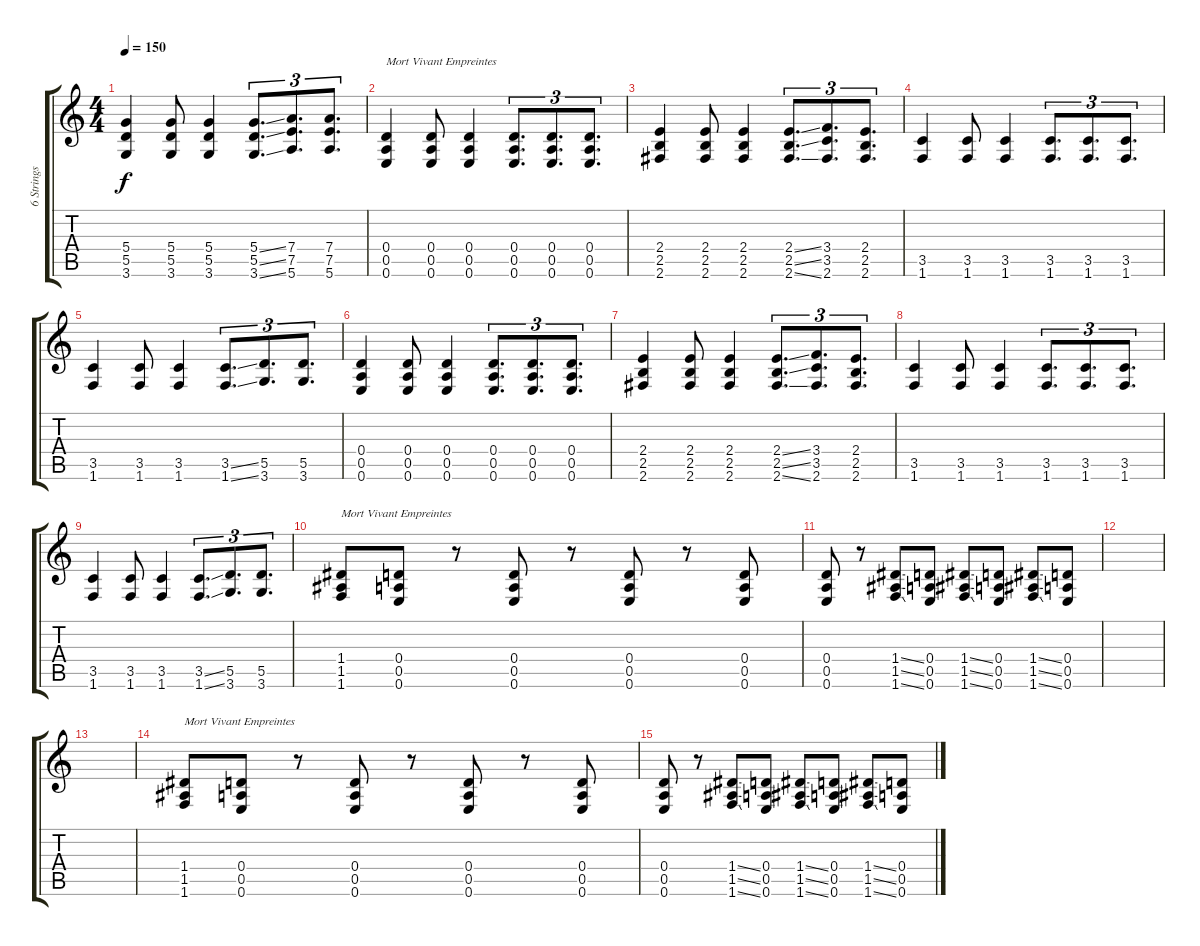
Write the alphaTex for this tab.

\track ("6 Strings Guitar Standart Tuning" "6 Strings ") {instrument distortionguitar}
\staff {score tabs}
\tuning (E4 B3 G3 D3 A2 E2) {hide}
\ts (4 4)
\tempo 150
\clef g2
\ks c
(5.4 5.5 3.6).4{dy f} (5.4 5.5 3.6).8 (5.4 5.5 3.6).4 (5.4{ss} 5.5{ss} 3.6{ss}).8{d tu (3 2)} (7.4 7.5 5.6).8{d tu (3 2)} (7.4 7.5 5.6).8{d tu (3 2)} |
(0.4 0.5 0.6).4{txt "Mort Vivant Empreintes"} (0.4 0.5 0.6).8 (0.4 0.5 0.6).4 (0.4 0.5 0.6).8{d tu (3 2)} (0.4 0.5 0.6).8{d tu (3 2)} (0.4 0.5 0.6).8{d tu (3 2)} |
(2.4 2.5 2.6).4 (2.4 2.5 2.6).8 (2.4 2.5 2.6).4 (2.4{ss} 2.5{ss} 2.6{ss}).8{d tu (3 2)} (3.4 3.5 2.6).8{d tu (3 2)} (2.4 2.5 2.6).8{d tu (3 2)} |
(3.5 1.6).4 (3.5 1.6).8 (3.5 1.6).4 (3.5 1.6).8{d tu (3 2)} (3.5 1.6).8{d tu (3 2)} (3.5 1.6).8{d tu (3 2)} |
(3.5 1.6).4 (3.5 1.6).8 (3.5 1.6).4 (3.5{ss} 1.6{ss}).8{d tu (3 2)} (5.5 3.6).8{d tu (3 2)} (5.5 3.6).8{d tu (3 2)} |
(0.4 0.5 0.6).4 (0.4 0.5 0.6).8 (0.4 0.5 0.6).4 (0.4 0.5 0.6).8{d tu (3 2)} (0.4 0.5 0.6).8{d tu (3 2)} (0.4 0.5 0.6).8{d tu (3 2)} |
(2.4 2.5 2.6).4 (2.4 2.5 2.6).8 (2.4 2.5 2.6).4 (2.4{ss} 2.5{ss} 2.6{ss}).8{d tu (3 2)} (3.4 3.5 2.6).8{d tu (3 2)} (2.4 2.5 2.6).8{d tu (3 2)} |
(3.5 1.6).4 (3.5 1.6).8 (3.5 1.6).4 (3.5 1.6).8{d tu (3 2)} (3.5 1.6).8{d tu (3 2)} (3.5 1.6).8{d tu (3 2)} |
(3.5 1.6).4 (3.5 1.6).8 (3.5 1.6).4 (3.5{ss} 1.6{ss}).8{d tu (3 2)} (5.5 3.6).8{d tu (3 2)} (5.5 3.6).8{d tu (3 2)} |
(1.4 1.5 1.6).8{txt "Mort Vivant Empreintes"} (0.4 0.5 0.6).8 r.8 (0.4 0.5 0.6).8 r.8 (0.4 0.5 0.6).8 r.8 (0.4 0.5 0.6).8 |
(0.4 0.5 0.6).8 r.8 (1.4{ss} 1.5{ss} 1.6{ss}).8 (0.4 0.5 0.6).8 (1.4{ss} 1.5{ss} 1.6{ss}).8 (0.4 0.5 0.6).8 (1.4{ss} 1.5{ss} 1.6{ss}).8 (0.4 0.5 0.6).8 |
|
|
(1.4 1.5 1.6).8{txt "Mort Vivant Empreintes"} (0.4 0.5 0.6).8 r.8 (0.4 0.5 0.6).8 r.8 (0.4 0.5 0.6).8 r.8 (0.4 0.5 0.6).8 |
(0.4 0.5 0.6).8 r.8 (1.4{ss} 1.5{ss} 1.6{ss}).8 (0.4 0.5 0.6).8 (1.4{ss} 1.5{ss} 1.6{ss}).8 (0.4 0.5 0.6).8 (1.4{ss} 1.5{ss} 1.6{ss}).8 (0.4 0.5 0.6).8
